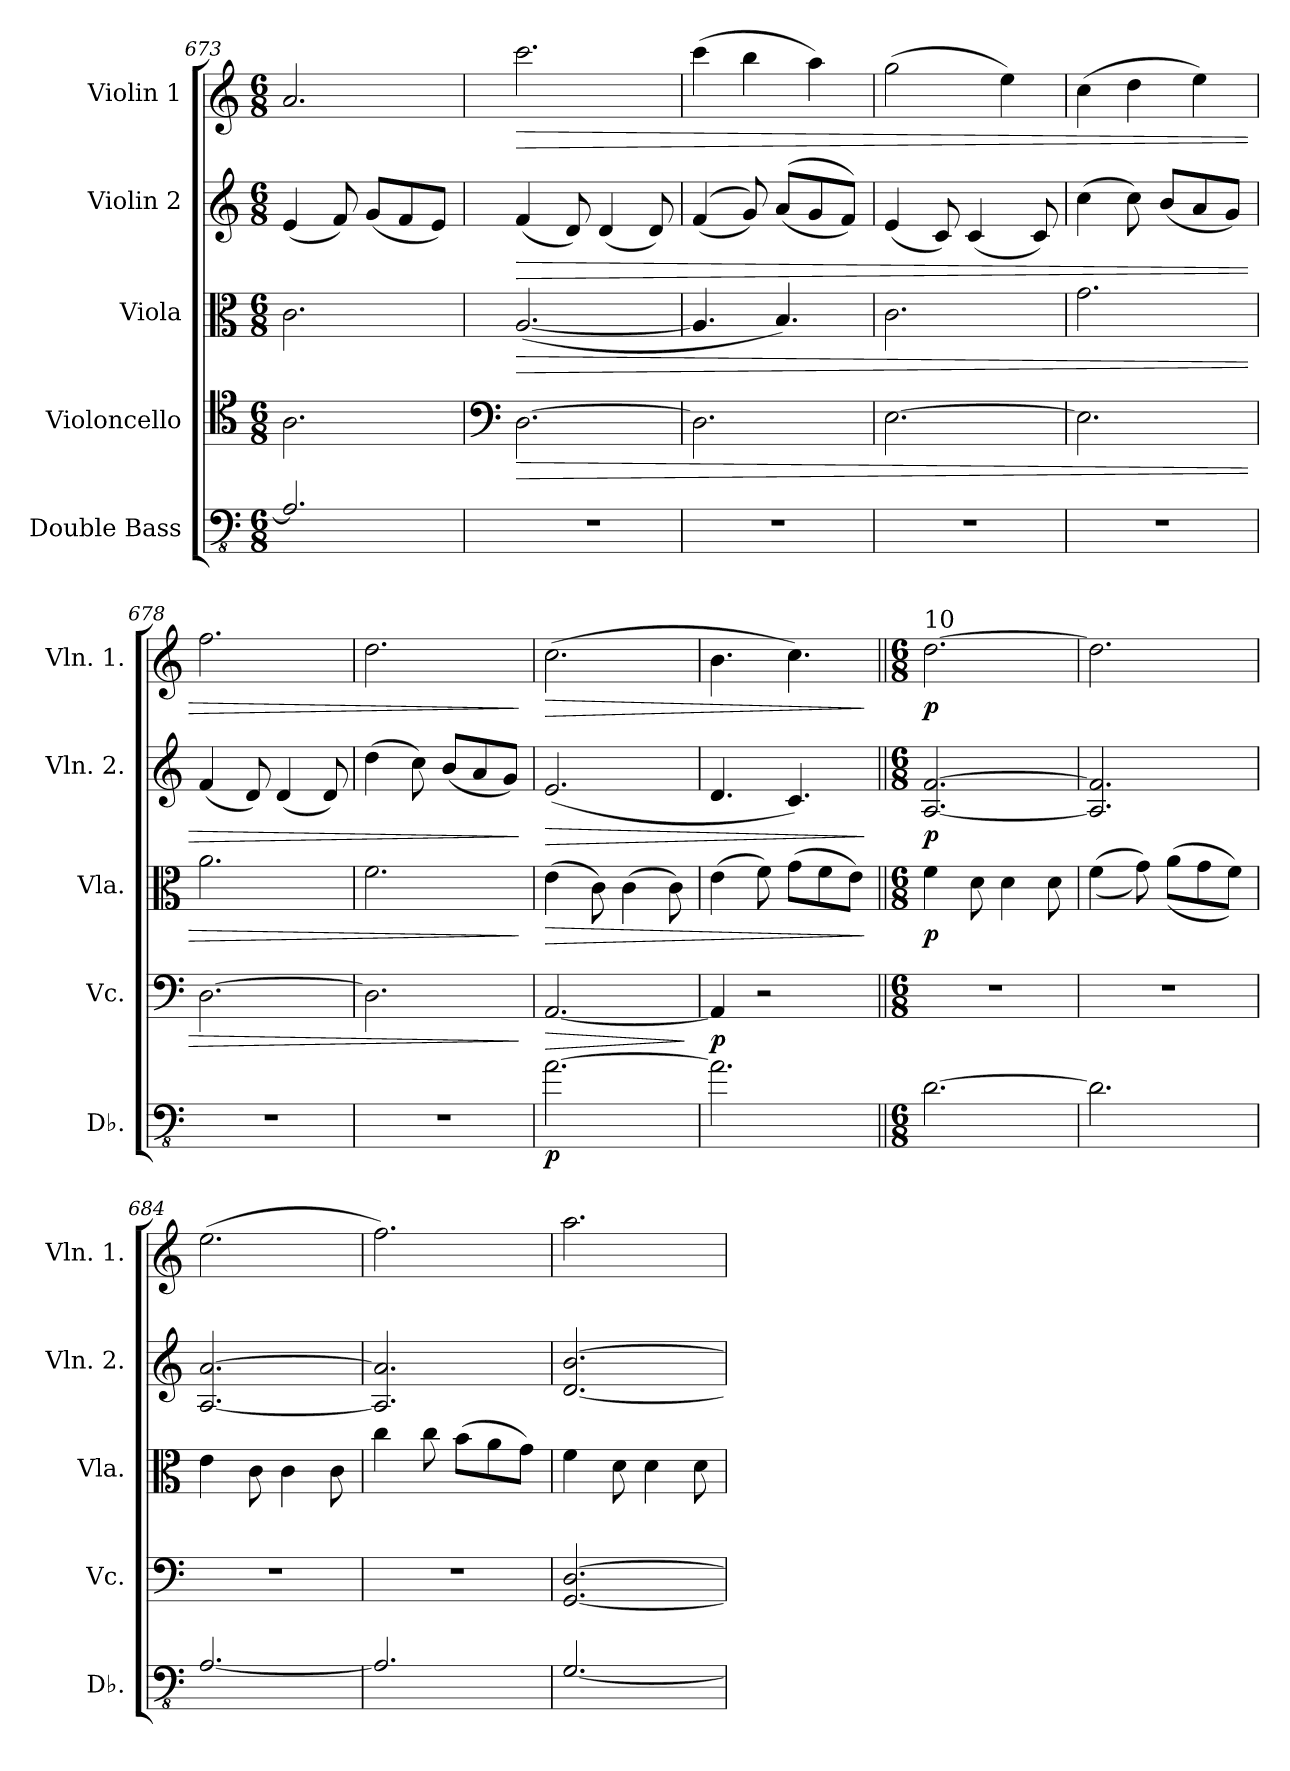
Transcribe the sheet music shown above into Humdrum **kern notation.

**kern	**dynam	**kern	**dynam	**kern	**dynam	**kern	**dynam	**kern	**dynam
*part5	*part5	*part4	*part4	*part3	*part3	*part2	*part2	*part1	*part1
*staff5	*staff5	*staff4	*staff4	*staff3	*staff3	*staff2	*staff2	*staff1	*staff1
*I"Double Bass	*	*I"Violoncello	*	*I"Viola	*	*I"Violin 2	*	*I"Violin 1	*
*I'Db.	*	*I'Vc.	*	*I'Vla.	*	*I'Vln. 2.	*	*I'Vln. 1.	*
!!LO:PB:g=z
*clefFv4	*	*clefC4	*	*clefC3	*	*clefG2	*	*clefG2	*
*ITrd7c12	*	*	*	*	*	*	*	*	*
*k[]	*	*k[]	*	*k[]	*	*k[]	*	*k[]	*
*M6/8	*	*M6/8	*	*M6/8	*	*M6/8	*	*M6/8	*
=673	=673	=673	=673	=673	=673	=673	=673	=673	=673
2.AAA/]	.	2.A\	.	2.c\	.	(4e/	.	2.a/	.
.	.	.	.	.	.	8f/)	.	.	.
.	.	.	.	.	.	(8g/L	.	.	.
.	.	.	.	.	.	8f/	.	.	.
.	.	.	.	.	.	8e/J)	.	.	.
=674	=674	=674	=674	=674	=674	=674	=674	=674	=674
*	*	*clefF4	*	*	*	*	*	*	*
!	!	!	!LO:HP:b	!	!LO:HP:b	!	!LO:HP:b	!	!LO:HP:b
2.r	.	[2.D\	>	([2.A/	>	(4f/	>	2.ccc\	>
.	.	.	.	.	.	8d/)	.	.	.
.	.	.	.	.	.	(4d/	.	.	.
.	.	.	.	.	.	8d/)	.	.	.
=675	=675	=675	=675	=675	=675	=675	=675	=675	=675
2.r	.	2.D\]	.	4.A/]	.	((4f/	.	(4ccc\	.
.	.	.	.	.	.	8g/))	.	4bb\	.
.	.	.	.	4.B/)	.	((8a/L	.	.	.
.	.	.	.	.	.	8g/	.	4aa\)	.
.	.	.	.	.	.	8f/J))	.	.	.
=676	=676	=676	=676	=676	=676	=676	=676	=676	=676
2.r	.	[2.E\	.	2.c\	.	(4e/	.	(2gg\	.
.	.	.	.	.	.	8c/)	.	.	.
.	.	.	.	.	.	(4c/	.	.	.
.	.	.	.	.	.	.	.	4ee\)	.
.	.	.	.	.	.	8c/)	.	.	.
=677	=677	=677	=677	=677	=677	=677	=677	=677	=677
2.r	.	2.E\]	.	2.g\	.	(4cc\	.	(4cc\	.
.	.	.	.	.	.	8cc\)	.	4dd\	.
.	.	.	.	.	.	(8b/L	.	.	.
.	.	.	.	.	.	8a/	.	4ee\)	.
.	.	.	.	.	.	8g/J)	.	.	.
=678	=678	=678	=678	=678	=678	=678	=678	=678	=678
2.r	.	[2.D\	.	2.a\	.	(4f/	.	2.ff\	.
.	.	.	.	.	.	8d/)	.	.	.
.	.	.	.	.	.	(4d/	.	.	.
.	.	.	.	.	.	8d/)	.	.	.
=679	=679	=679	=679	=679	=679	=679	=679	=679	=679
2.r	.	2.D\]	.	2.f\	.	(4dd\	.	2.dd\	.
.	.	.	.	.	.	8cc\)	.	.	.
.	.	.	.	.	.	(8b/L	.	.	.
.	.	.	.	.	.	8a/	.	.	.
.	.	.	.	.	.	8g/J)	.	.	.
.	.	.	]	.	]	.	]	.	]
=680	=680	=680	=680	=680	=680	=680	=680	=680	=680
!	!LO:DY:b	!	!LO:HP:b	!	!LO:HP:b	!	!LO:HP:b	!	!LO:HP:b
[2.AA\	p	[2.AA/	>	(4e\	>	(2.e/	>	(2.cc\	>
.	.	.	.	8c\)	.	.	.	.	.
.	.	.	.	(4c\	.	.	.	.	.
.	.	.	.	8c\)	.	.	.	.	.
.	.	.	]	.	.	.	.	.	.
!!LO:LB:g=z
=681	=681	=681	=681	=681	=681	=681	=681	=681	=681
!	!	!	!LO:DY:b	!	!	!	!	!	!
2.AA\]	.	4AA/]	p	(4e\	.	4.d/	.	4.b\	.
.	.	2r	.	8f\)	.	.	.	.	.
.	.	.	.	(8g\L	.	4.c/)	.	4.cc\)	.
.	.	.	.	8f\	.	.	.	.	.
.	.	.	.	8e\J)	.	.	.	.	.
.	.	.	.	.	]	.	]	.	]
=682||	=682||	=682||	=682||	=682||	=682||	=682||	=682||	=682||	=682||
*M6/8	*	*M6/8	*	*M6/8	*	*M6/8	*	*M6/8	*
!	!	!	!	!	!	!	!	!LO:TX:a:t=10	!
!	!	!	!	!	!LO:DY:b	!	!LO:DY:b	!	!LO:DY:b
[2.DD\	.	2.r	.	4f\	p	[2.A/ [2.f/	p	[2.dd\	p
.	.	.	.	8d\	.	.	.	.	.
.	.	.	.	4d\	.	.	.	.	.
.	.	.	.	8d\	.	.	.	.	.
=683	=683	=683	=683	=683	=683	=683	=683	=683	=683
2.DD\]	.	2.r	.	((4f\	.	2.A/] 2.f/]	.	2.dd\]	.
.	.	.	.	8g\))	.	.	.	.	.
.	.	.	.	((8a\L	.	.	.	.	.
.	.	.	.	8g\	.	.	.	.	.
.	.	.	.	8f\J))	.	.	.	.	.
=684	=684	=684	=684	=684	=684	=684	=684	=684	=684
[2.AAA/	.	2.r	.	4e\	.	[2.A/ [2.a/	.	(2.ee\	.
.	.	.	.	8c\	.	.	.	.	.
.	.	.	.	4c\	.	.	.	.	.
.	.	.	.	8c\	.	.	.	.	.
=685	=685	=685	=685	=685	=685	=685	=685	=685	=685
2.AAA/]	.	2.r	.	4cc\	.	2.A/] 2.a/]	.	2.ff\)	.
.	.	.	.	8cc\	.	.	.	.	.
.	.	.	.	(8b\L	.	.	.	.	.
.	.	.	.	8a\	.	.	.	.	.
.	.	.	.	8g\J)	.	.	.	.	.
=686	=686	=686	=686	=686	=686	=686	=686	=686	=686
[2.GGG/	.	[2.GG/ [2.D/	.	4f\	.	[2.d/ [2.b/	.	2.aa\	.
.	.	.	.	8d\	.	.	.	.	.
.	.	.	.	4d\	.	.	.	.	.
.	.	.	.	8d\	.	.	.	.	.
=	=	=	=	=	=	=	=	=	=
*-	*-	*-	*-	*-	*-	*-	*-	*-	*-
